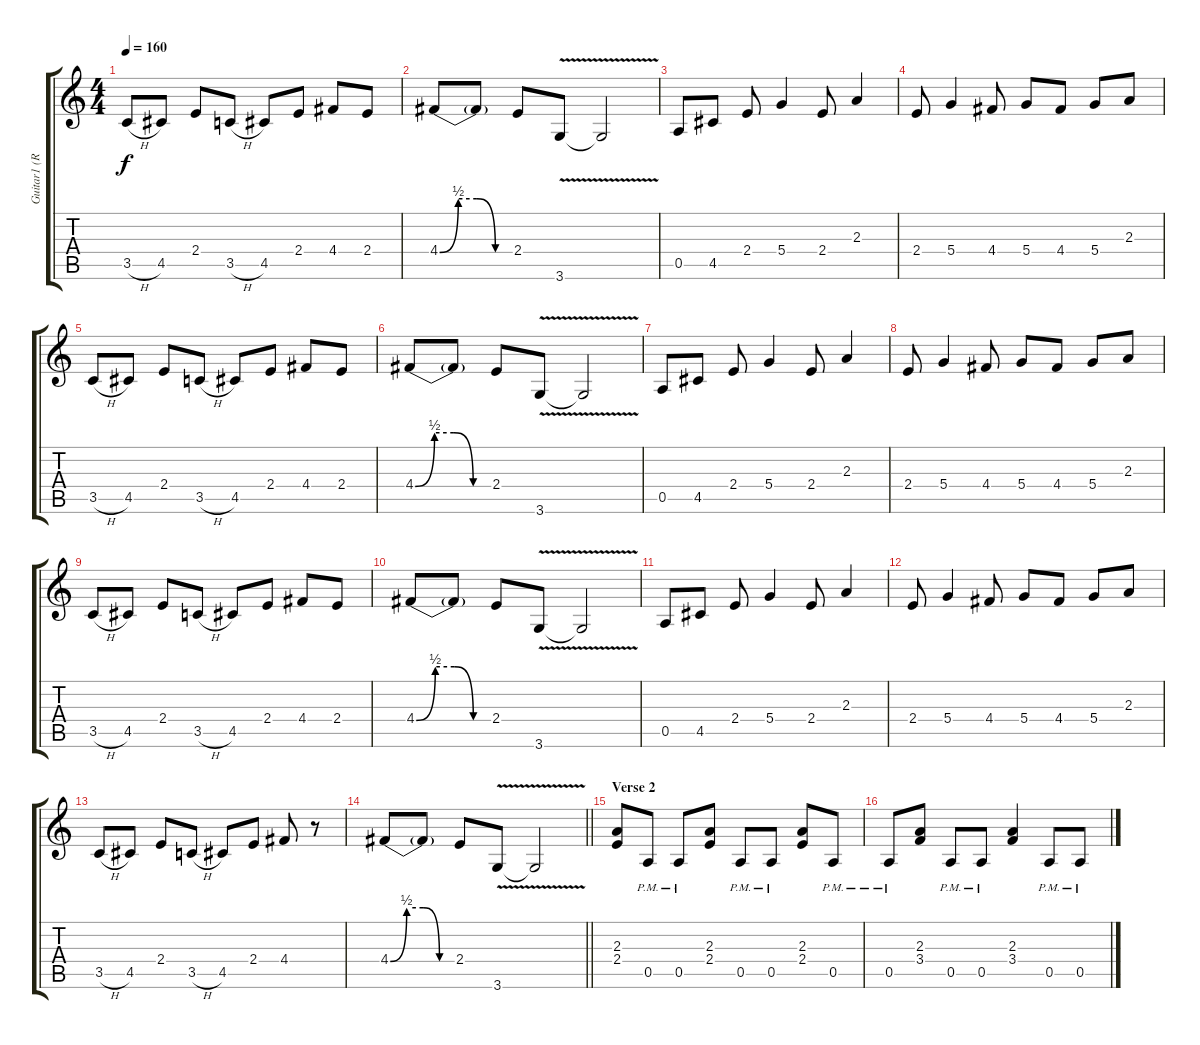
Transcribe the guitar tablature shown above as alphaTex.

\track ("Guitar1 (Rhythm)" "Guitar1 (R") {instrument distortionguitar}
\staff {score tabs}
\tuning (E4 B3 G3 D3 A2 E2) {hide}
\ts (4 4)
\tempo 160
\clef g2
\ks c
3.5{h}.8{dy f} 4.5.8 2.4.8 3.5{h}.8 4.5.8 2.4.8 4.4.8 2.4.8 |
4.4{be (custom 0 0 15 2 30 2 45 0 60 0)}.8 4.4{t}.8 2.4.8 3.6{v}.8 3.6{t}.2 |
0.5.8 4.5.8 2.4.8 5.4.4 2.4.8 2.3.4 |
2.4.8 5.4.4 4.4.8 5.4.8 4.4.8 5.4.8 2.3.8 |
3.5{h}.8 4.5.8 2.4.8 3.5{h}.8 4.5.8 2.4.8 4.4.8 2.4.8 |
4.4{be (custom 0 0 15 2 30 2 45 0 60 0)}.8 4.4{t}.8 2.4.8 3.6{v}.8 3.6{t}.2 |
0.5.8 4.5.8 2.4.8 5.4.4 2.4.8 2.3.4 |
2.4.8 5.4.4 4.4.8 5.4.8 4.4.8 5.4.8 2.3.8 |
3.5{h}.8 4.5.8 2.4.8 3.5{h}.8 4.5.8 2.4.8 4.4.8 2.4.8 |
4.4{be (custom 0 0 15 2 30 2 45 0 60 0)}.8 4.4{t}.8 2.4.8 3.6{v}.8 3.6{t}.2 |
0.5.8 4.5.8 2.4.8 5.4.4 2.4.8 2.3.4 |
2.4.8 5.4.4 4.4.8 5.4.8 4.4.8 5.4.8 2.3.8 |
3.5{h}.8 4.5.8 2.4.8 3.5{h}.8 4.5.8 2.4.8 4.4.8 r.8 |
\barLineRight lightlight
4.4{be (custom 0 0 15 2 30 2 45 0 60 0)}.8 4.4{t}.8 2.4.8 3.6{v}.8 3.6{t}.2 |
\section ("" "Verse 2")
(2.3 2.4).8 0.5{pm}.8 0.5{pm}.8 (2.3 2.4).8 0.5{pm}.8 0.5{pm}.8 (2.3 2.4).8 0.5{pm}.8 |
0.5{pm}.8 (2.3 3.4).8 0.5{pm}.8 0.5{pm}.8 (2.3 3.4).4 0.5{pm}.8 0.5{pm}.8
